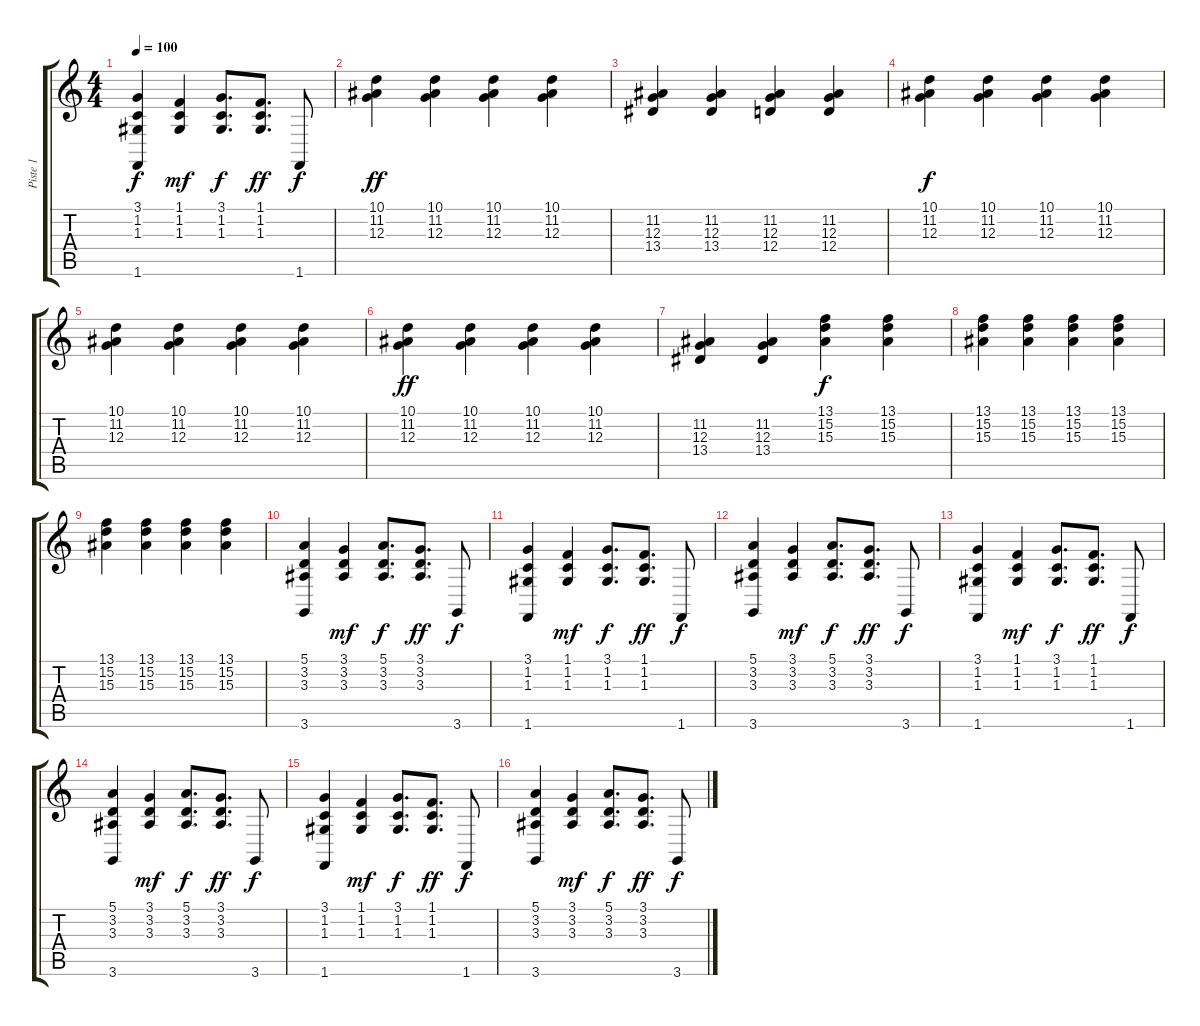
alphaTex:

\track ("Piste 1" "Piste 1") {instrument electricgrandpiano}
\staff {score tabs}
\tuning (E4 B3 G3 D3 A2 E2) {hide}
\ts (4 4)
\tempo 100
\clef g2
\ks c
(3.1 1.2 1.3 1.6).4{dy f} (1.1 1.2 1.3).4{dy mf} (3.1 1.2 1.3).8{d dy f} (1.1 1.2 1.3).8{d dy ff} 1.6.8{dy f} |
(10.1 11.2 12.3).4{dy ff} (10.1 11.2 12.3).4 (10.1 11.2 12.3).4 (10.1 11.2 12.3).4 |
(11.2 12.3 13.4).4 (11.2 12.3 13.4).4 (11.2 12.3 12.4).4 (11.2 12.3 12.4).4 |
(10.1 11.2 12.3).4{dy f} (10.1 11.2 12.3).4 (10.1 11.2 12.3).4 (10.1 11.2 12.3).4 |
(10.1 11.2 12.3).4 (10.1 11.2 12.3).4 (10.1 11.2 12.3).4 (10.1 11.2 12.3).4 |
(10.1 11.2 12.3).4{dy ff} (10.1 11.2 12.3).4 (10.1 11.2 12.3).4 (10.1 11.2 12.3).4 |
(11.2 12.3 13.4).4 (11.2 12.3 13.4).4 (13.1 15.2 15.3).4{dy f} (13.1 15.2 15.3).4 |
(13.1 15.2 15.3).4 (13.1 15.2 15.3).4 (13.1 15.2 15.3).4 (13.1 15.2 15.3).4 |
(13.1 15.2 15.3).4 (13.1 15.2 15.3).4 (13.1 15.2 15.3).4 (13.1 15.2 15.3).4 |
(5.1 3.2 3.3 3.6).4 (3.1 3.2 3.3).4{dy mf} (5.1 3.2 3.3).8{d dy f} (3.1 3.2 3.3).8{d dy ff} 3.6.8{dy f} |
(3.1 1.2 1.3 1.6).4 (1.1 1.2 1.3).4{dy mf} (3.1 1.2 1.3).8{d dy f} (1.1 1.2 1.3).8{d dy ff} 1.6.8{dy f} |
(5.1 3.2 3.3 3.6).4 (3.1 3.2 3.3).4{dy mf} (5.1 3.2 3.3).8{d dy f} (3.1 3.2 3.3).8{d dy ff} 3.6.8{dy f} |
(3.1 1.2 1.3 1.6).4 (1.1 1.2 1.3).4{dy mf} (3.1 1.2 1.3).8{d dy f} (1.1 1.2 1.3).8{d dy ff} 1.6.8{dy f} |
(5.1 3.2 3.3 3.6).4 (3.1 3.2 3.3).4{dy mf} (5.1 3.2 3.3).8{d dy f} (3.1 3.2 3.3).8{d dy ff} 3.6.8{dy f} |
(3.1 1.2 1.3 1.6).4 (1.1 1.2 1.3).4{dy mf} (3.1 1.2 1.3).8{d dy f} (1.1 1.2 1.3).8{d dy ff} 1.6.8{dy f} |
(5.1 3.2 3.3 3.6).4 (3.1 3.2 3.3).4{dy mf} (5.1 3.2 3.3).8{d dy f} (3.1 3.2 3.3).8{d dy ff} 3.6.8{dy f}
